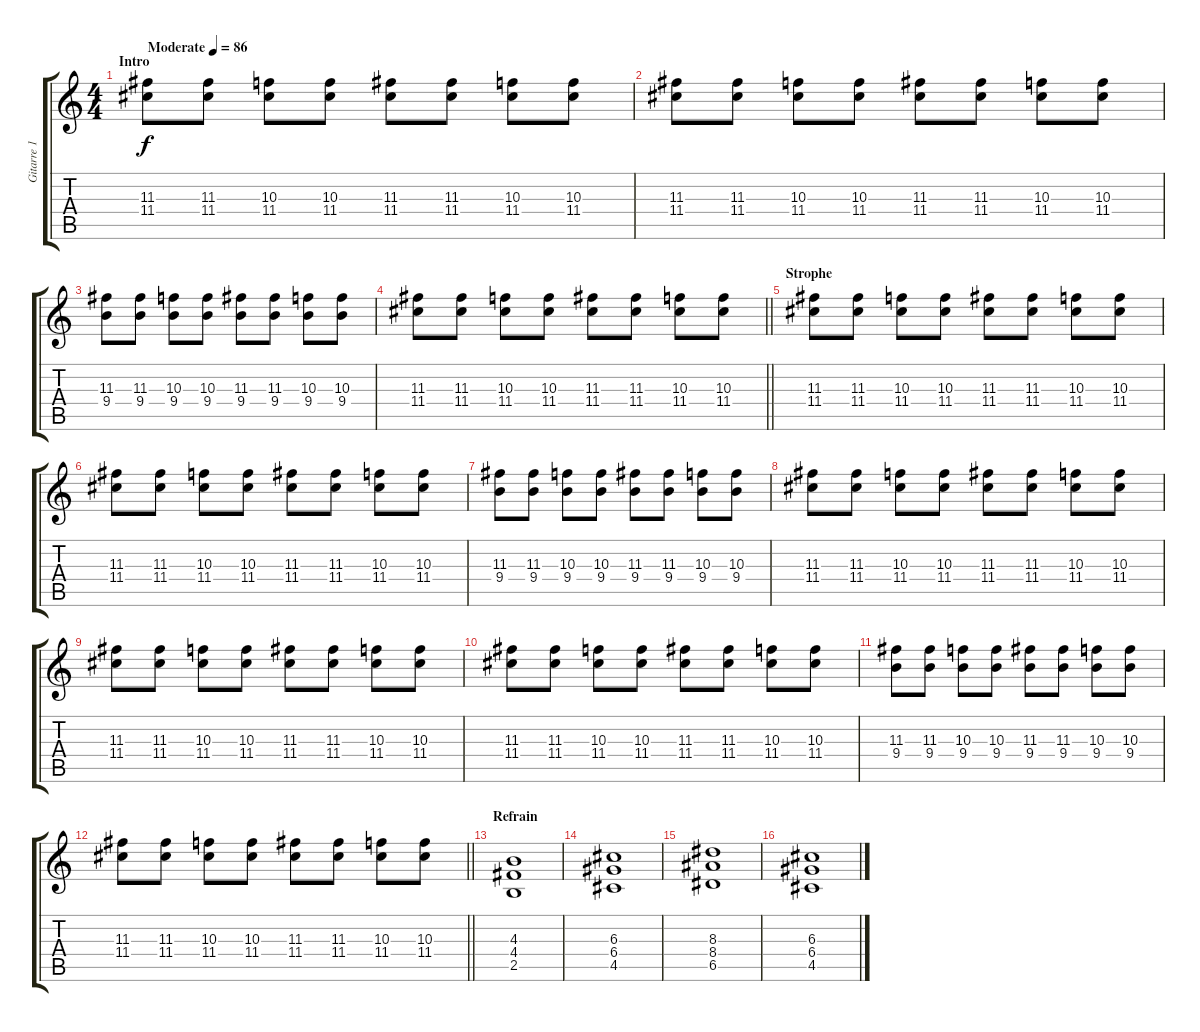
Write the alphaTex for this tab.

\track ("Gitarre 1" "Gitarre 1") {instrument overdrivenguitar}
\staff {score tabs}
\tuning (E4 B3 G3 D3 A2 E2) {hide}
\ts (4 4)
\section ("" "Intro")
\tempo (86 "Moderate")
\clef g2
\ks c
(11.3 11.4).8{dy f instrument overdrivenguitar} (11.3 11.4).8 (10.3 11.4).8 (10.3 11.4).8 (11.3 11.4).8 (11.3 11.4).8 (10.3 11.4).8 (10.3 11.4).8 |
(11.3 11.4).8 (11.3 11.4).8 (10.3 11.4).8 (10.3 11.4).8 (11.3 11.4).8 (11.3 11.4).8 (10.3 11.4).8 (10.3 11.4).8 |
(11.3 9.4).8 (11.3 9.4).8 (10.3 9.4).8 (10.3 9.4).8 (11.3 9.4).8 (11.3 9.4).8 (10.3 9.4).8 (10.3 9.4).8 |
\barLineRight lightlight
(11.3 11.4).8 (11.3 11.4).8 (10.3 11.4).8 (10.3 11.4).8 (11.3 11.4).8 (11.3 11.4).8 (10.3 11.4).8 (10.3 11.4).8 |
\section ("" "Strophe")
(11.3 11.4).8 (11.3 11.4).8 (10.3 11.4).8 (10.3 11.4).8 (11.3 11.4).8 (11.3 11.4).8 (10.3 11.4).8 (10.3 11.4).8 |
(11.3 11.4).8 (11.3 11.4).8 (10.3 11.4).8 (10.3 11.4).8 (11.3 11.4).8 (11.3 11.4).8 (10.3 11.4).8 (10.3 11.4).8 |
(11.3 9.4).8 (11.3 9.4).8 (10.3 9.4).8 (10.3 9.4).8 (11.3 9.4).8 (11.3 9.4).8 (10.3 9.4).8 (10.3 9.4).8 |
(11.3 11.4).8 (11.3 11.4).8 (10.3 11.4).8 (10.3 11.4).8 (11.3 11.4).8 (11.3 11.4).8 (10.3 11.4).8 (10.3 11.4).8 |
(11.3 11.4).8 (11.3 11.4).8 (10.3 11.4).8 (10.3 11.4).8 (11.3 11.4).8 (11.3 11.4).8 (10.3 11.4).8 (10.3 11.4).8 |
(11.3 11.4).8 (11.3 11.4).8 (10.3 11.4).8 (10.3 11.4).8 (11.3 11.4).8 (11.3 11.4).8 (10.3 11.4).8 (10.3 11.4).8 |
(11.3 9.4).8 (11.3 9.4).8 (10.3 9.4).8 (10.3 9.4).8 (11.3 9.4).8 (11.3 9.4).8 (10.3 9.4).8 (10.3 9.4).8 |
\barLineRight lightlight
(11.3 11.4).8 (11.3 11.4).8 (10.3 11.4).8 (10.3 11.4).8 (11.3 11.4).8 (11.3 11.4).8 (10.3 11.4).8 (10.3 11.4).8 |
\section ("" "Refrain")
(4.3 4.4 2.5).1 |
(6.3 6.4 4.5).1 |
(8.3 8.4 6.5).1 |
(6.3 6.4 4.5).1
